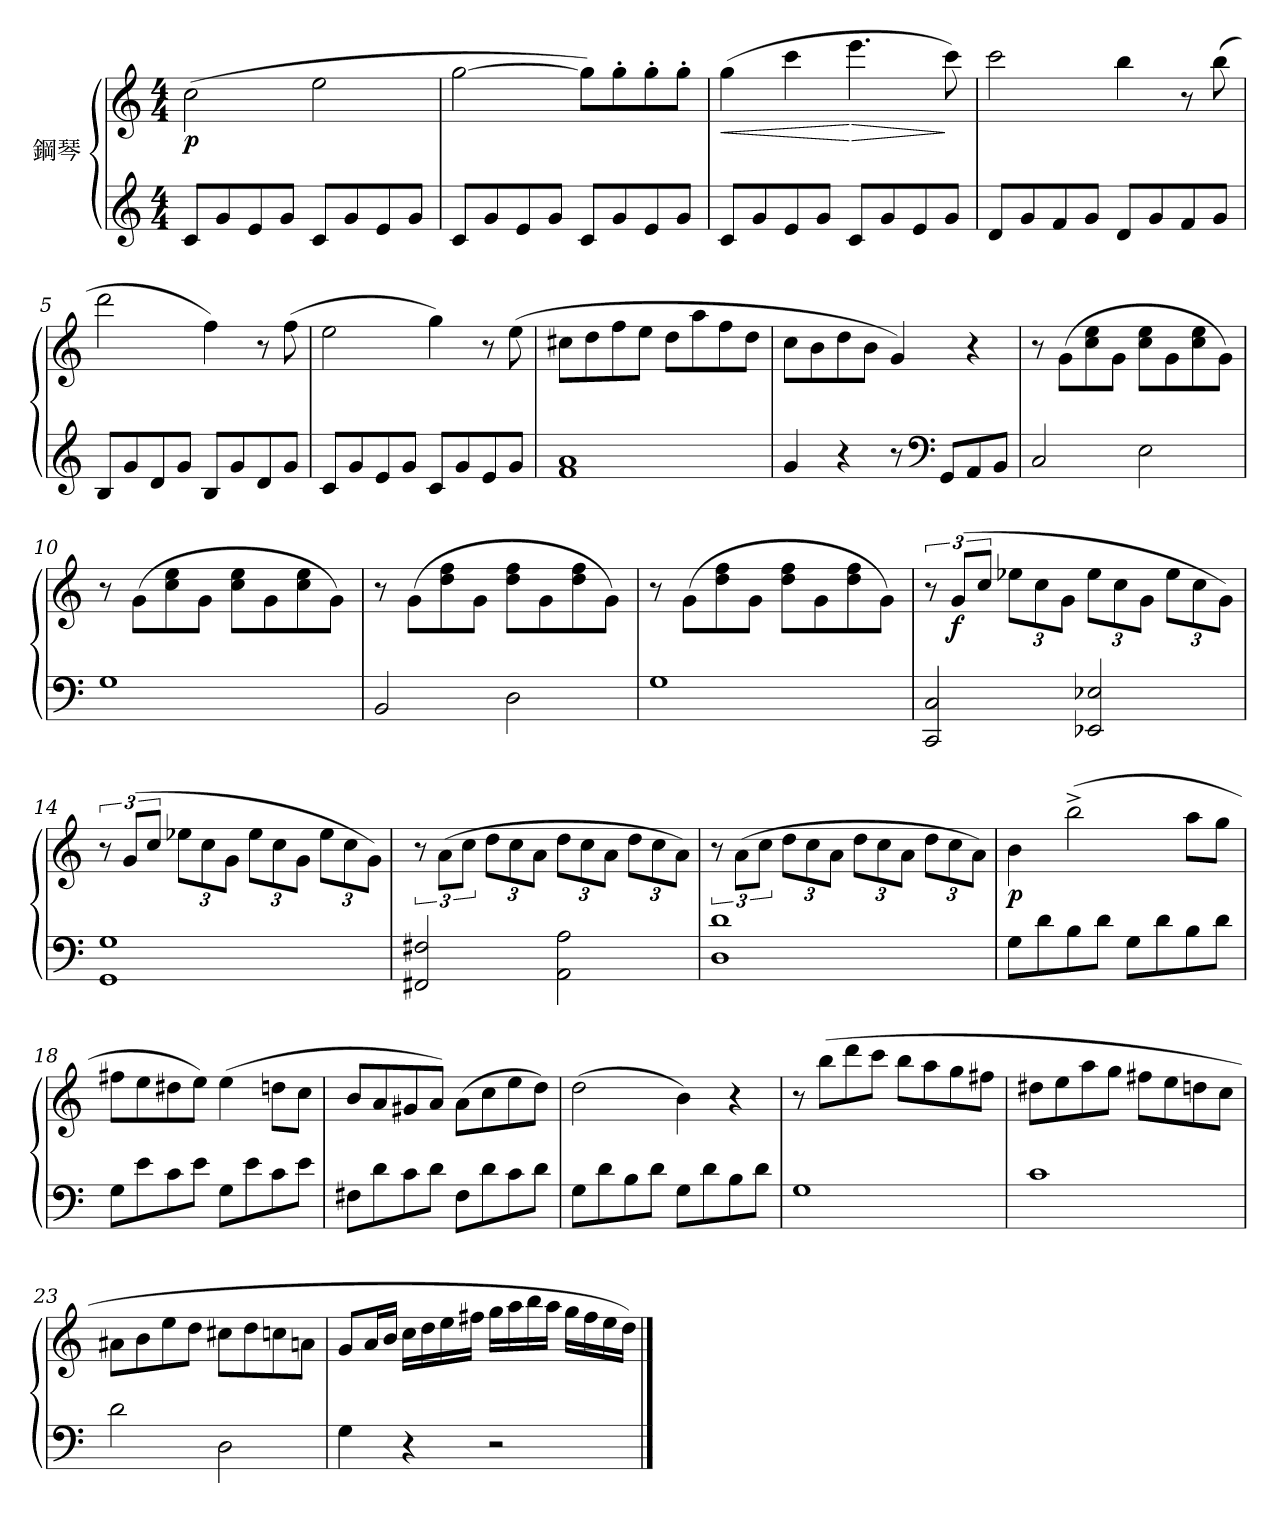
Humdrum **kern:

**kern	**kern	**dynam
*part1	*part1	*part1
*staff2	*staff1	*staff1/2
*I"鋼琴	*	*
*clefG2	*clefG2	*
*k[]	*k[]	*
*M4/4	*M4/4	*
=1	=1	=1
!	!	!LO:DY:b
8c/L	(>2cc\	p
8g/	.	.
8e/	.	.
8g/J	.	.
8c/L	2ee\	.
8g/	.	.
8e/	.	.
8g/J	.	.
=2	=2	=2
8c/L	[2gg\	.
8g/	.	.
8e/	.	.
8g/J	.	.
8c/L	8gg\L])	.
8g/	8gg'\	.
8e/	8gg'\	.
8g/J	8gg'\J	.
=3	=3	=3
!	!	!LO:HP:b
8c/L	(>4gg\	<
8g/	.	.
8e/	4ccc\	.
8g/J	.	.
!	!	!LO:HP:n=1:b
8c/L	4.eee\	[ >
8g/	.	.
8e/	.	.
8g/J	8ccc\)	]
=4	=4	=4
8d/L	2ccc\	.
8g/	.	.
8f/	.	.
8g/J	.	.
8d/L	4bb\	.
8g/	.	.
8f/	8r	.
8g/J	(>8bb\	.
=5	=5	=5
8B/L	2ddd\	.
8g/	.	.
8d/	.	.
8g/J	.	.
8B/L	4ff\)	.
8g/	.	.
8d/	8r	.
8g/J	(>8ff\	.
!!LO:LB:g=z
=6	=6	=6
8c/L	2ee\	.
8g/	.	.
8e/	.	.
8g/J	.	.
8c/L	4gg\)	.
8g/	.	.
8e/	8r	.
8g/J	(>8ee\	.
=7	=7	=7
1f 1a	8cc#X\L	.
.	8dd\	.
.	8ff\	.
.	8ee\J	.
.	8dd\L	.
.	8aa\	.
.	8ff\	.
.	8dd\J	.
=8	=8	=8
4g/	8cc\L	.
.	8b\	.
4r	8dd\	.
.	8b\J	.
8r	4g/)	.
*clefF4	*	*
8GG/L	.	.
8AA/	4r	.
8BB/J	.	.
=9	=9	=9
2C/	8r	.
.	(>8g\L	.
.	8cc\ 8ee\	.
.	8g\J	.
2E\	8cc\ 8ee\L	.
.	8g\	.
.	8cc\ 8ee\	.
.	8g\J)	.
=10	=10	=10
1G	8r	.
.	(>8g\L	.
.	8cc\ 8ee\	.
.	8g\J	.
.	8cc\ 8ee\L	.
.	8g\	.
.	8cc\ 8ee\	.
.	8g\J)	.
!!LO:LB:g=z
=11	=11	=11
2BB/	8r	.
.	(>8g\L	.
.	8dd\ 8ff\	.
.	8g\J	.
2D\	8dd\ 8ff\L	.
.	8g\	.
.	8dd\ 8ff\	.
.	8g\J)	.
=12	=12	=12
1G	8r	.
.	(>8g\L	.
.	8dd\ 8ff\	.
.	8g\J	.
.	8dd\ 8ff\L	.
.	8g\	.
.	8dd\ 8ff\	.
.	8g\J)	.
=13	=13	=13
2CC/ 2C/	12r	.
!	!	!LO:DY:b
.	(>12g/L	f
.	12cc/J	.
*	*Xbrackettup	*
.	12ee-X\L	.
.	12cc\	.
.	12g\J	.
2EE-X/ 2E-X/	12ee-\L	.
.	12cc\	.
.	12g\J	.
.	12ee-\L	.
.	12cc\	.
.	12g\J)	.
=14	=14	=14
*	*brackettup	*
1GG 1G	12r	.
.	(>12g/L	.
.	12cc/J	.
*	*Xbrackettup	*
.	12ee-X\L	.
.	12cc\	.
.	12g\J	.
.	12ee-\L	.
.	12cc\	.
.	12g\J	.
.	12ee-\L	.
.	12cc\	.
.	12g\J)	.
!!LO:LB:g=z
=15	=15	=15
*	*brackettup	*
2FF#X/ 2F#X/	12r	.
.	(>12a\L	.
.	12cc\J	.
*	*Xbrackettup	*
.	12dd\L	.
.	12cc\	.
.	12a\J	.
2AA\ 2A\	12dd\L	.
.	12cc\	.
.	12a\J	.
.	12dd\L	.
.	12cc\	.
.	12a\J)	.
=16	=16	=16
*	*brackettup	*
1D 1d	12r	.
.	(>12a\L	.
.	12cc\J	.
*	*Xbrackettup	*
.	12dd\L	.
.	12cc\	.
.	12a\J	.
.	12dd\L	.
.	12cc\	.
.	12a\J	.
.	12dd\L	.
.	12cc\	.
.	12a\J)	.
=17	=17	=17
!	!	!LO:DY:b
8G\L	4b\	p
8d\	.	.
8B\	(>2bb^\	.
8d\J	.	.
8G\L	.	.
8d\	.	.
8B\	8aa\L	.
8d\J	8gg\J	.
=18	=18	=18
8G\L	8ff#X\L	.
8e\	8ee\	.
8c\	8dd#X\	.
8e\J	8ee\J)	.
8G\L	(>4ee\	.
8e\	.	.
8c\	8ddn\L	.
8e\J	8cc\J	.
!!LO:LB:g=z
=19	=19	=19
8F#X\L	8b/L	.
8d\	8a/	.
8c\	8g#X/	.
8d\J	8a/J)	.
8F#\L	(>8a\L	.
8d\	8cc\	.
8c\	8ee\	.
8d\J	8dd\J)	.
=20	=20	=20
8G\L	(>2dd\	.
8d\	.	.
8B\	.	.
8d\J	.	.
8G\L	4b\)	.
8d\	.	.
8B\	4r	.
8d\J	.	.
=21	=21	=21
1G	8r	.
.	(>8bb\L	.
.	8ddd\	.
.	8ccc\J	.
.	8bb\L	.
.	8aa\	.
.	8gg\	.
.	8ff#X\J	.
=22	=22	=22
1c	8dd#X\L	.
.	8ee\	.
.	8aa\	.
.	8gg\J	.
.	8ff#X\L	.
.	8ee\	.
.	8ddn\	.
.	8cc\J	.
!!LO:PB:g=z
=23	=23	=23
2d\	8a#X\L	.
.	8b\	.
.	8ee\	.
.	8dd\J	.
2D\	8cc#X\L	.
.	8dd\	.
.	8ccn\	.
.	8an\J	.
=24	=24	=24
4G\	8g/L	.
.	16a/L	.
.	16b/JJ	.
4r	16cc\LL	.
.	16dd\	.
.	16ee\	.
.	16ff#X\JJ	.
2r	16gg\LL	.
.	16aa\	.
.	16bb\	.
.	16aa\JJ	.
.	16gg\LL	.
.	16ff#\	.
.	16ee\	.
.	16dd\JJ)	.
==	==	==
*-	*-	*-
